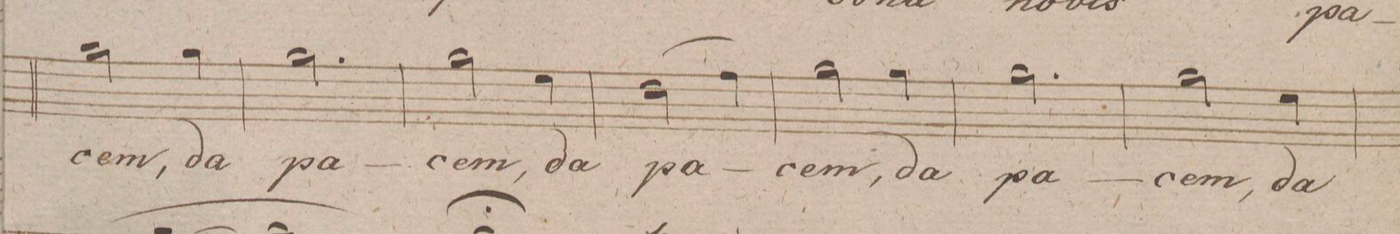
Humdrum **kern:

**kern	**text	**dynam
*I"Soprano	*	*
*clefC1	*	*
*k[f#c#g#d#]	*	*
*M3/4	*	*
2ee	-cem,	.
4ee	da	.
=126	=126	=126
2.ee	pa-	.
=127	=127	=127
2ee	-cem,	.
4cc#	da	.
=128	=128	=128
(>2b	pa-	.
4dd#)	.	.
=129	=129	=129
2ee	-cem,	.
4ee	da	.
=130	=130	=130
2.ee	pa-	.
=131	=131	=131
2ee	-cem,	.
4cc#	da	.
=132	=132	=132
2.ryy	.	.
=133	=133	=133
*-	*-	*-
